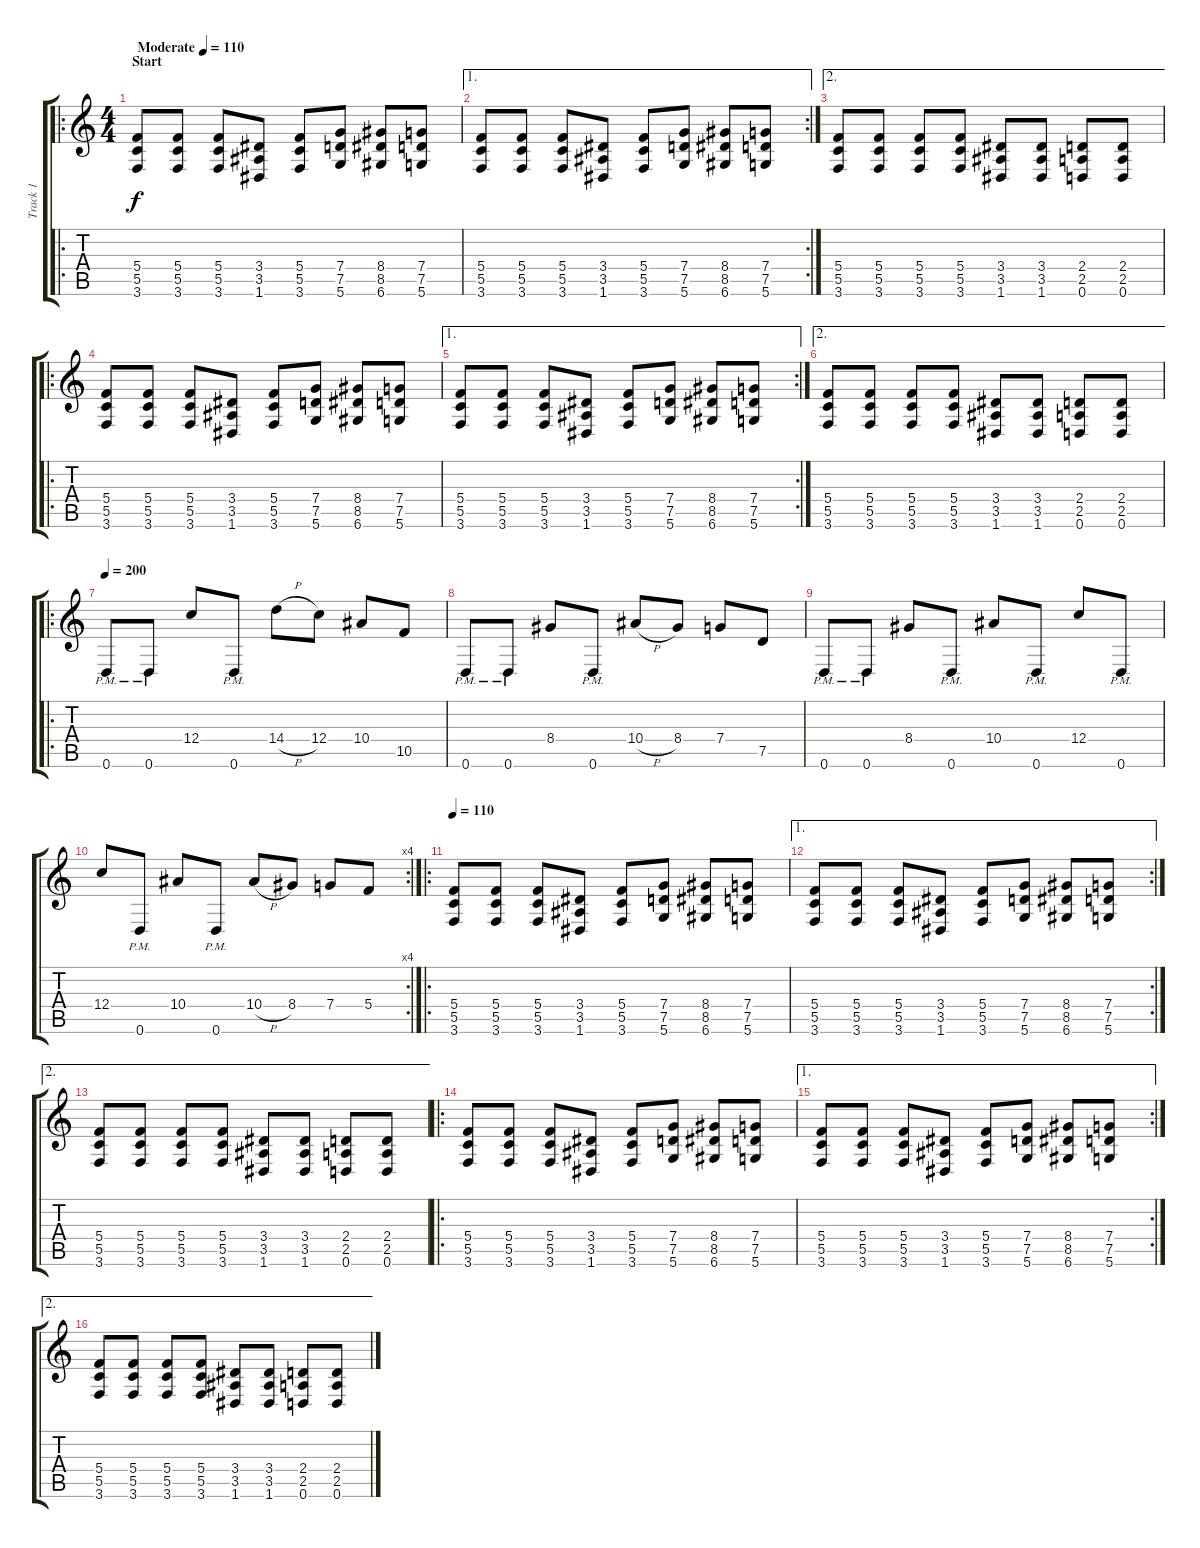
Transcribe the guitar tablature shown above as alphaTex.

\track ("Track 1" "Track 1") {instrument distortionguitar}
\staff {score tabs}
\tuning (D4 A3 F3 C3 G2 D2) {hide}
\ro
\ts (4 4)
\section ("" "Start")
\tempo (110 "Moderate")
\clef g2
\ks c
(5.4 5.5 3.6).8{dy f instrument distortionguitar} (5.4 5.5 3.6).8 (5.4 5.5 3.6).8 (3.4 3.5 1.6).8 (5.4 5.5 3.6).8 (7.4 7.5 5.6).8 (8.4 8.5 6.6).8 (7.4 7.5 5.6).8 |
\ae 1
\rc 2
(5.4 5.5 3.6).8 (5.4 5.5 3.6).8 (5.4 5.5 3.6).8 (3.4 3.5 1.6).8 (5.4 5.5 3.6).8 (7.4 7.5 5.6).8 (8.4 8.5 6.6).8 (7.4 7.5 5.6).8 |
\ae 2
(5.4 5.5 3.6).8 (5.4 5.5 3.6).8 (5.4 5.5 3.6).8 (5.4 5.5 3.6).8 (3.4 3.5 1.6).8 (3.4 3.5 1.6).8 (2.4 2.5 0.6).8 (2.4 2.5 0.6).8 |
\ro
(5.4 5.5 3.6).8 (5.4 5.5 3.6).8 (5.4 5.5 3.6).8 (3.4 3.5 1.6).8 (5.4 5.5 3.6).8 (7.4 7.5 5.6).8 (8.4 8.5 6.6).8 (7.4 7.5 5.6).8 |
\ae 1
\rc 2
(5.4 5.5 3.6).8 (5.4 5.5 3.6).8 (5.4 5.5 3.6).8 (3.4 3.5 1.6).8 (5.4 5.5 3.6).8 (7.4 7.5 5.6).8 (8.4 8.5 6.6).8 (7.4 7.5 5.6).8 |
\ae 2
(5.4 5.5 3.6).8 (5.4 5.5 3.6).8 (5.4 5.5 3.6).8 (5.4 5.5 3.6).8 (3.4 3.5 1.6).8 (3.4 3.5 1.6).8 (2.4 2.5 0.6).8 (2.4 2.5 0.6).8 |
\ro
\tempo 200
0.6{pm}.8 0.6{pm}.8 12.4.8 0.6{pm}.8 14.4{h}.8 12.4.8 10.4.8 10.5.8 |
0.6{pm}.8 0.6{pm}.8 8.4.8 0.6{pm}.8 10.4{h}.8 8.4.8 7.4.8 7.5.8 |
0.6{pm}.8 0.6{pm}.8 8.4.8 0.6{pm}.8 10.4.8 0.6{pm}.8 12.4.8 0.6{pm}.8 |
\rc 4
12.4.8 0.6{pm}.8 10.4.8 0.6{pm}.8 10.4{h}.8 8.4.8 7.4.8 5.4.8 |
\ro
\tempo 110
(5.4 5.5 3.6).8 (5.4 5.5 3.6).8 (5.4 5.5 3.6).8 (3.4 3.5 1.6).8 (5.4 5.5 3.6).8 (7.4 7.5 5.6).8 (8.4 8.5 6.6).8 (7.4 7.5 5.6).8 |
\ae 1
\rc 2
(5.4 5.5 3.6).8 (5.4 5.5 3.6).8 (5.4 5.5 3.6).8 (3.4 3.5 1.6).8 (5.4 5.5 3.6).8 (7.4 7.5 5.6).8 (8.4 8.5 6.6).8 (7.4 7.5 5.6).8 |
\ae 2
(5.4 5.5 3.6).8 (5.4 5.5 3.6).8 (5.4 5.5 3.6).8 (5.4 5.5 3.6).8 (3.4 3.5 1.6).8 (3.4 3.5 1.6).8 (2.4 2.5 0.6).8 (2.4 2.5 0.6).8 |
\ro
(5.4 5.5 3.6).8 (5.4 5.5 3.6).8 (5.4 5.5 3.6).8 (3.4 3.5 1.6).8 (5.4 5.5 3.6).8 (7.4 7.5 5.6).8 (8.4 8.5 6.6).8 (7.4 7.5 5.6).8 |
\ae 1
\rc 2
(5.4 5.5 3.6).8 (5.4 5.5 3.6).8 (5.4 5.5 3.6).8 (3.4 3.5 1.6).8 (5.4 5.5 3.6).8 (7.4 7.5 5.6).8 (8.4 8.5 6.6).8 (7.4 7.5 5.6).8 |
\ae 2
(5.4 5.5 3.6).8 (5.4 5.5 3.6).8 (5.4 5.5 3.6).8 (5.4 5.5 3.6).8 (3.4 3.5 1.6).8 (3.4 3.5 1.6).8 (2.4 2.5 0.6).8 (2.4 2.5 0.6).8
